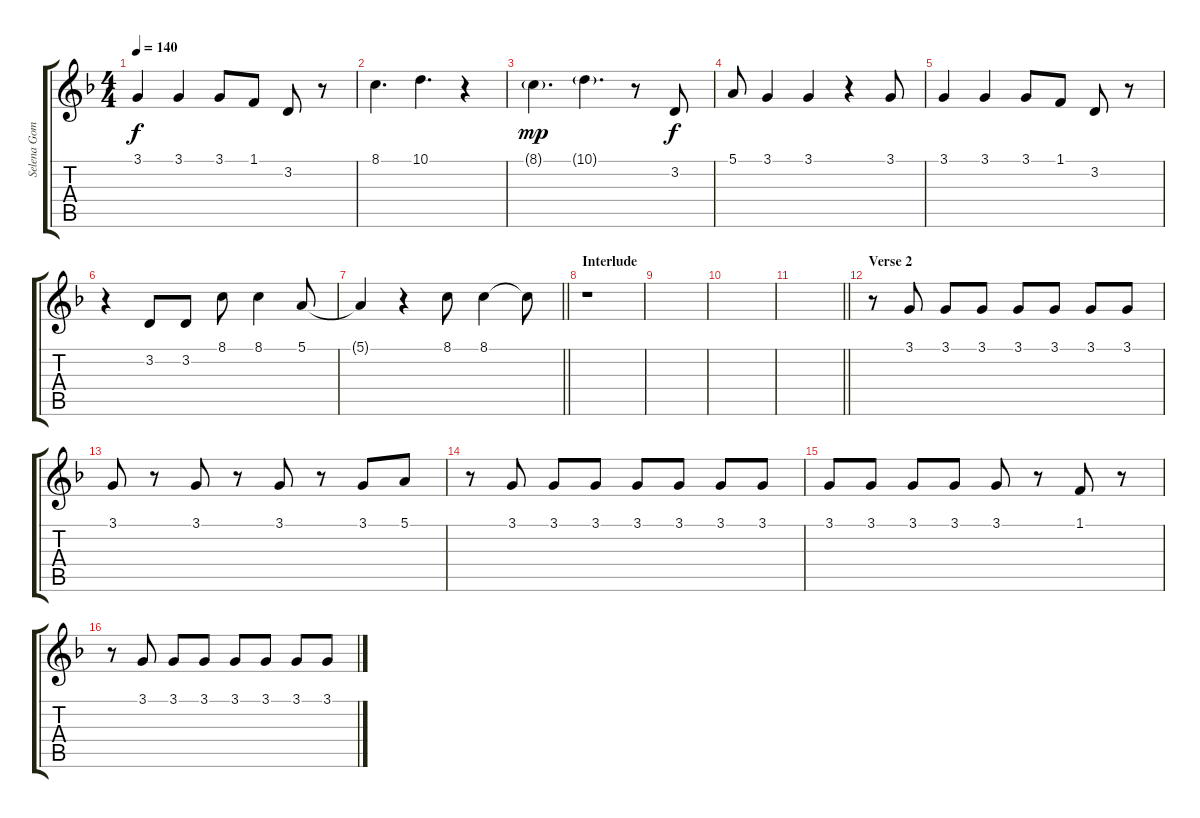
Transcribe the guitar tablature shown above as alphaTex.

\track ("Selena Gomez[Vox]" "Selena Gom") {instrument clarinet}
\staff {score tabs}
\tuning (E4 B3 G3 D3 A2 E2) {hide}
\ts (4 4)
\tempo 140
\clef g2
\ks f
3.1.4{dy f} 3.1.4 3.1.8 1.1.8 3.2.8 r.8 |
8.1.4{d} 10.1.4{d} r.4 |
8.1{g}.4{d dy mp} 10.1{g}.4{d} r.8 3.2.8{dy f} |
5.1.8 3.1.4 3.1.4 r.4 3.1.8 |
3.1.4 3.1.4 3.1.8 1.1.8 3.2.8 r.8 |
r.4 3.2.8 3.2.8 8.1.8 8.1.4 5.1.8 |
\barLineRight lightlight
5.1{t}.4 r.4 8.1.8 8.1.4 8.1{t}.8 |
\section ("" "Interlude")
r.1 |
|
|
\barLineRight lightlight
|
\section ("" "Verse 2")
r.8 3.1.8 3.1.8 3.1.8 3.1.8 3.1.8 3.1.8 3.1.8 |
3.1.8 r.8 3.1.8 r.8 3.1.8 r.8 3.1.8 5.1.8 |
r.8 3.1.8 3.1.8 3.1.8 3.1.8 3.1.8 3.1.8 3.1.8 |
3.1.8 3.1.8 3.1.8 3.1.8 3.1.8 r.8 1.1.8 r.8 |
r.8 3.1.8 3.1.8 3.1.8 3.1.8 3.1.8 3.1.8 3.1.8
